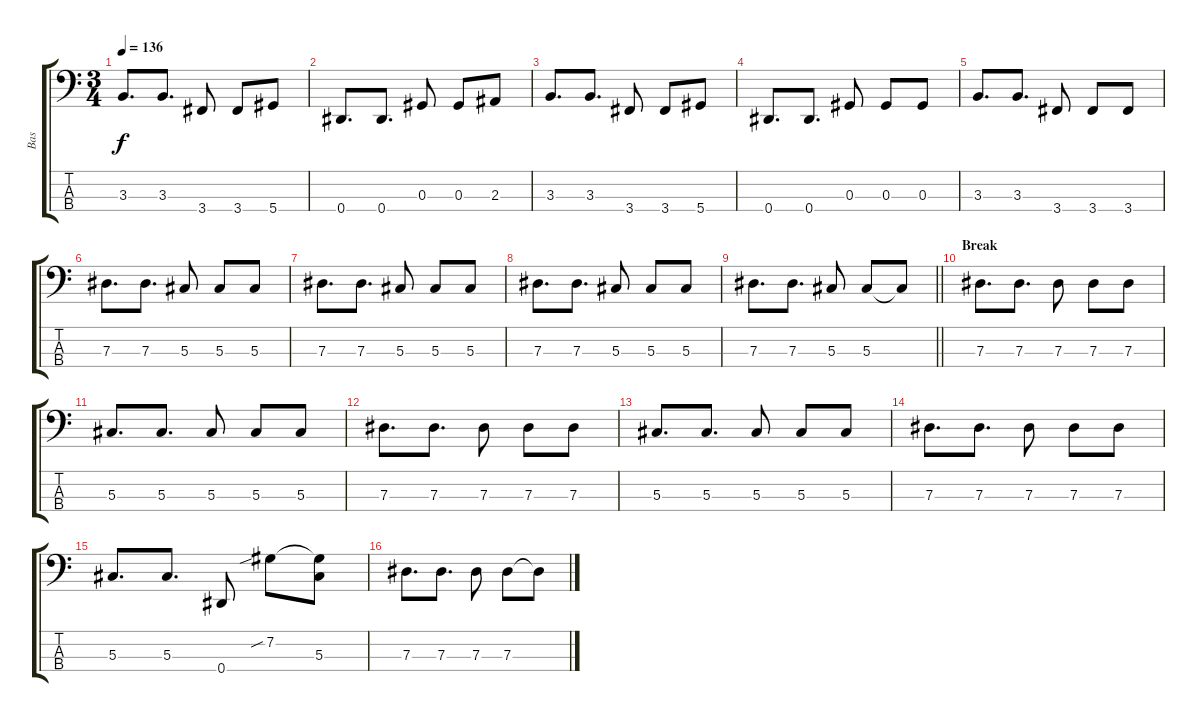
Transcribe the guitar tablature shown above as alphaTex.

\track ("Bas" "Bas") {instrument electricbasspick}
\staff {score tabs}
\tuning (Gb2 Db2 Ab1 Eb1) {hide}
\ts (3 4)
\tempo 136
\clef f4
\ks c
3.3.8{d dy f} 3.3.8{d} 3.4.8 3.4.8 5.4.8 |
0.4.8{d} 0.4.8{d} 0.3.8 0.3.8 2.3.8 |
3.3.8{d} 3.3.8{d} 3.4.8 3.4.8 5.4.8 |
0.4.8{d} 0.4.8{d} 0.3.8 0.3.8 0.3.8 |
3.3.8{d} 3.3.8{d} 3.4.8 3.4.8 3.4.8 |
7.3.8{d} 7.3.8{d} 5.3.8 5.3.8 5.3.8 |
7.3.8{d} 7.3.8{d} 5.3.8 5.3.8 5.3.8 |
7.3.8{d} 7.3.8{d} 5.3.8 5.3.8 5.3.8 |
\barLineRight lightlight
7.3.8{d} 7.3.8{d} 5.3.8 5.3.8 5.3{t}.8 |
\section ("" "Break")
7.3.8{d} 7.3.8{d} 7.3.8 7.3.8 7.3.8 |
5.3.8{d} 5.3.8{d} 5.3.8 5.3.8 5.3.8 |
7.3.8{d} 7.3.8{d} 7.3.8 7.3.8 7.3.8 |
5.3.8{d} 5.3.8{d} 5.3.8 5.3.8 5.3.8 |
7.3.8{d} 7.3.8{d} 7.3.8 7.3.8 7.3.8 |
5.3.8{d} 5.3.8{d} 0.4.8 7.2{sib}.8 (7.2{t} 5.3).8 |
7.3.8{d} 7.3.8{d} 7.3.8 7.3.8 7.3{t}.8
